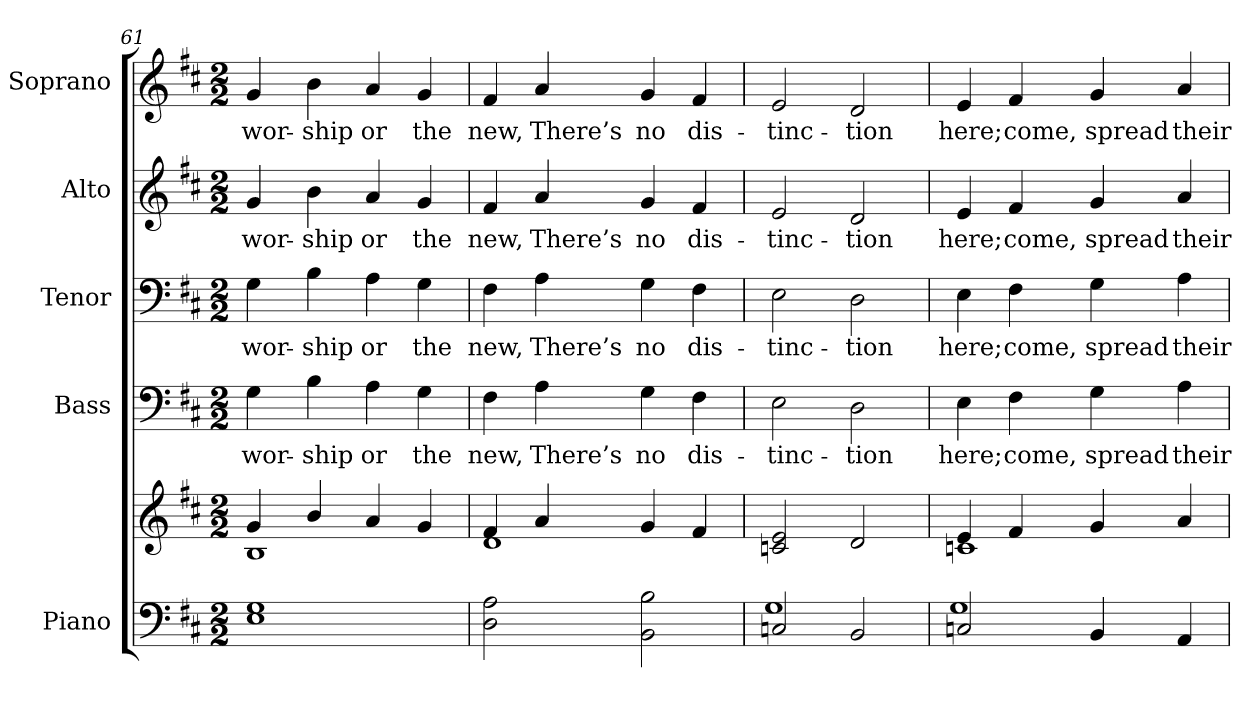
**kern	**kern	**kern	**text	**kern	**text	**kern	**text	**kern	**text
*part5	*part5	*part4	*part4	*part3	*part3	*part2	*part2	*part1	*part1
*staff6	*staff5	*staff4	*staff4	*staff3	*staff3	*staff2	*staff2	*staff1	*staff1
*I"Piano	*	*I"Bass	*	*I"Tenor	*	*I"Alto	*	*I"Soprano	*
*I'Pno.	*	*I'B.	*	*I'T.	*	*I'A.	*	*I'S.	*
!!LO:PB:g=z
*clefF4	*clefG2	*clefF4	*	*clefF4	*	*clefG2	*	*clefG2	*
*k[f#c#]	*k[f#c#]	*k[f#c#]	*	*k[f#c#]	*	*k[f#c#]	*	*k[f#c#]	*
*D:	*D:	*D:	*	*D:	*	*D:	*	*D:	*
*M2/2	*M2/2	*M2/2	*	*M2/2	*	*M2/2	*	*M2/2	*
=61	=61	=61	=61	=61	=61	=61	=61	=61	=61
*	*^	*	*	*	*	*	*	*	*
!	!	!	!	!LO:LY:b:color=#000000	!	!	!	!	!	!
!	!	!	!	!	!	!LO:LY:b:color=#000000	!	!	!	!
!	!	!	!	!	!	!	!	!LO:LY:b:color=#000000	!	!
!	!	!	!	!	!	!	!	!	!	!LO:LY:b:color=#000000
1Ei 1Gi	4gi/	1Bi	4Gi\	wor-	4Gi\	wor-	4gi/	wor-	4gi/	wor-
!	!	!	!	!LO:LY:b:color=#000000	!	!	!	!	!	!
!	!	!	!	!	!	!LO:LY:b:color=#000000	!	!	!	!
!	!	!	!	!	!	!	!	!LO:LY:b:color=#000000	!	!
!	!	!	!	!	!	!	!	!	!	!LO:LY:b:color=#000000
.	4bi/	.	4Bi\	-ship	4Bi\	-ship	4bi\	-ship	4bi\	-ship
!	!	!	!	!LO:LY:b:color=#000000	!	!	!	!	!	!
!	!	!	!	!	!	!LO:LY:b:color=#000000	!	!	!	!
!	!	!	!	!	!	!	!	!LO:LY:b:color=#000000	!	!
!	!	!	!	!	!	!	!	!	!	!LO:LY:b:color=#000000
.	4ai/	.	4Ai\	or	4Ai\	or	4ai/	or	4ai/	or
!	!	!	!	!LO:LY:b:color=#000000	!	!	!	!	!	!
!	!	!	!	!	!	!LO:LY:b:color=#000000	!	!	!	!
!	!	!	!	!	!	!	!	!LO:LY:b:color=#000000	!	!
!	!	!	!	!	!	!	!	!	!	!LO:LY:b:color=#000000
.	4gi/	.	4Gi\	the	4Gi\	the	4gi/	the	4gi/	the
=62	=62	=62	=62	=62	=62	=62	=62	=62	=62	=62
!	!	!	!	!LO:LY:b:color=#000000	!	!	!	!	!	!
!	!	!	!	!	!	!LO:LY:b:color=#000000	!	!	!	!
!	!	!	!	!	!	!	!	!LO:LY:b:color=#000000	!	!
!	!	!	!	!	!	!	!	!	!	!LO:LY:b:color=#000000
2Di\ 2Ai	4f#i/	1di	4F#i\	new,	4F#i\	new,	4f#i/	new,	4f#i/	new,
!	!	!	!	!LO:LY:b:color=#000000	!	!	!	!	!	!
!	!	!	!	!	!	!LO:LY:b:color=#000000	!	!	!	!
!	!	!	!	!	!	!	!	!LO:LY:b:color=#000000	!	!
!	!	!	!	!	!	!	!	!	!	!LO:LY:b:color=#000000
.	4ai/	.	4Ai\	There’s	4Ai\	There’s	4ai/	There’s	4ai/	There’s
!	!	!	!	!LO:LY:b:color=#000000	!	!	!	!	!	!
!	!	!	!	!	!	!LO:LY:b:color=#000000	!	!	!	!
!	!	!	!	!	!	!	!	!LO:LY:b:color=#000000	!	!
!	!	!	!	!	!	!	!	!	!	!LO:LY:b:color=#000000
2BBi\ 2Bi	4gi/	.	4Gi\	no	4Gi\	no	4gi/	no	4gi/	no
!	!	!	!	!LO:LY:b:color=#000000	!	!	!	!	!	!
!	!	!	!	!	!	!LO:LY:b:color=#000000	!	!	!	!
!	!	!	!	!	!	!	!	!LO:LY:b:color=#000000	!	!
!	!	!	!	!	!	!	!	!	!	!LO:LY:b:color=#000000
.	4f#i/	.	4F#i\	dis-	4F#i\	dis-	4f#i/	dis-	4f#i/	dis-
*	*v	*v	*	*	*	*	*	*	*	*
=63	=63	=63	=63	=63	=63	=63	=63	=63	=63
*^	*	*	*	*	*	*	*	*	*
!	!	!	!	!LO:LY:b:color=#000000	!	!	!	!	!	!
!	!	!	!	!	!	!LO:LY:b:color=#000000	!	!	!	!
!	!	!	!	!	!	!	!	!LO:LY:b:color=#000000	!	!
!	!	!	!	!	!	!	!	!	!	!LO:LY:b:color=#000000
2Cni/	1Gi	2cni/ 2ei	2Ei\	-tinc-	2Ei\	-tinc-	2ei/	-tinc-	2ei/	-tinc-
!	!	!	!	!LO:LY:b:color=#000000	!	!	!	!	!	!
!	!	!	!	!	!	!LO:LY:b:color=#000000	!	!	!	!
!	!	!	!	!	!	!	!	!LO:LY:b:color=#000000	!	!
!	!	!	!	!	!	!	!	!	!	!LO:LY:b:color=#000000
2BBi/	.	2di/	2Di\	-tion	2Di\	-tion	2di/	-tion	2di/	-tion
=64	=64	=64	=64	=64	=64	=64	=64	=64	=64	=64
*	*	*^	*	*	*	*	*	*	*	*
!	!	!	!	!	!LO:LY:b:color=#000000	!	!	!	!	!	!
!	!	!	!	!	!	!	!LO:LY:b:color=#000000	!	!	!	!
!	!	!	!	!	!	!	!	!	!LO:LY:b:color=#000000	!	!
!	!	!	!	!	!	!	!	!	!	!	!LO:LY:b:color=#000000
2Cni/	1Gi	4ei/	1cni	4Ei\	here;	4Ei\	here;	4ei/	here;	4ei/	here;
!	!	!	!	!	!LO:LY:b:color=#000000	!	!	!	!	!	!
!	!	!	!	!	!	!	!LO:LY:b:color=#000000	!	!	!	!
!	!	!	!	!	!	!	!	!	!LO:LY:b:color=#000000	!	!
!	!	!	!	!	!	!	!	!	!	!	!LO:LY:b:color=#000000
.	.	4f#i/	.	4F#i\	come,	4F#i\	come,	4f#i/	come,	4f#i/	come,
!	!	!	!	!	!LO:LY:b:color=#000000	!	!	!	!	!	!
!	!	!	!	!	!	!	!LO:LY:b:color=#000000	!	!	!	!
!	!	!	!	!	!	!	!	!	!LO:LY:b:color=#000000	!	!
!	!	!	!	!	!	!	!	!	!	!	!LO:LY:b:color=#000000
4BBi/	.	4gi/	.	4Gi\	spread	4Gi\	spread	4gi/	spread	4gi/	spread
!	!	!	!	!	!LO:LY:b:color=#000000	!	!	!	!	!	!
!	!	!	!	!	!	!	!LO:LY:b:color=#000000	!	!	!	!
!	!	!	!	!	!	!	!	!	!LO:LY:b:color=#000000	!	!
!	!	!	!	!	!	!	!	!	!	!	!LO:LY:b:color=#000000
4AAi/	.	4ai/	.	4Ai\	their	4Ai\	their	4ai/	their	4ai/	their
*v	*v	*	*	*	*	*	*	*	*	*	*
*	*v	*v	*	*	*	*	*	*	*	*
=	=	=	=	=	=	=	=	=	=
*-	*-	*-	*-	*-	*-	*-	*-	*-	*-
